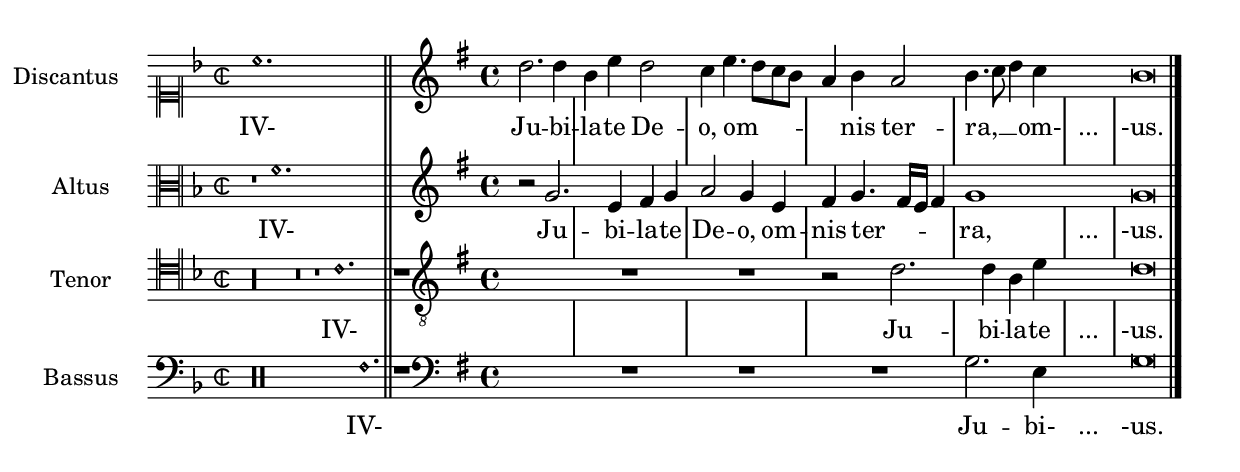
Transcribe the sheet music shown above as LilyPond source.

%% Do not edit this file; it is auto-generated from LSR http://lsr.dsi.unimi.it
%% This file is in the public domain.
\version "2.13.1"

\header {
  lsrtags = "ancient-notation, template"

%% Translation of GIT committish: aea975539ec44fd0f1a8fd25930b88b5ab64b53a
  texidoces = "
Al transcribir música mensural, es útil un «incipit» al compienzo
de la pieza para indicar la tonalidad y el tempo
originales. Aunque los músicos actuales están acostumbrados a las
barras de compás para reconocer con más facilidad los patrones
rítmicos, durante el período de la música mensural aún no se
habíen inventado las líneas divisorias; de hecho, la medida solía
cambiar a cada pocas notas. Como compromiso, a menudo las líneas
divisorias se imprimen entre los pentagramas en vez de hacerlo
encima de ellos.

"
  doctitlees = "Plantilla de notación de música antigua (transcripción moderna de música mensural)"
%% Translation of GIT committish: 17633f6b8681af86230aa84597fe7561e98c91d6
  
  texidocde = "
Bei der Transkription von Mensuralmusik ist es oft erwünscht, ein 
Incipit an den Anfang des Stückes zu stellen, damit klar ist, wie 
Tempo und Schlüssel in der Originalnotation gesetzt waren. Während 
heutzutage Musiker an Taktlinien gewöhnt sind, um Rhythmen schneller 
zu erkennen, wurden diese in der Mensuralmusik nicht verwendet. 
Tatsächlich ändern sich die Rhythmen auch oft alle paar Noten. Als 
ein Kompromiss werden die Notenlinien nicht auf dem System, sondern 
zwischen den Systemen geschrieben.
"

%% Translation of GIT committish: 499a511d4166feaada31114e097f86b5e0c56421
  texidocfr = "
Lorsque l'on transcrit de la musique mensurale, il est d'usage 
d'indiquer en début de partition,  par un « incipit », les tonalité 
et tempo originaux.  De nos jours, les musiciens ont l'habitude de 
voir des barres de mesure qui les aide à appréhender la structure 
rythmique.  Ces barres n'existaient pas du temps où ces œuvres ont 
été écrites ; en fait, la métrique évoluait au fil de la pièce.  Un 
compromis consiste à imprimer des barres de mesure entre les portées 
plutôt que sur la portée elle-même.

"
  doctitle = "Exemples de notation ancienne -- transcription moderne de musique mensurale"

  texidoc = "
When transcribing mensural music, an incipit at the beginning of the
piece is useful to indicate the original key and tempo. While today
musicians are used to bar lines in order to faster recognize rhythmic
patterns, bar lines were not yet invented during the period of mensural
music; in fact, the meter often changed after every few notes. As a
compromise, bar lines are often printed between the staves rather than
on the staves. 

"
  doctitle = "Ancient notation template -- modern transcription of mensural music"
} % begin verbatim

global = {
  \set Score.skipBars = ##t

  % incipit
  \once \override Score.SystemStartBracket #'transparent = ##t
  \override Score.SpacingSpanner #'spacing-increment = #1.0 % tight spacing
  \key f \major
  \time 2/2
  \once \override Staff.TimeSignature #'style = #'neomensural
  \override Voice.NoteHead #'style = #'neomensural
  \override Voice.Rest #'style = #'neomensural
  \set Staff.printKeyCancellation = ##f
  \cadenzaOn % turn off bar lines
  \skip 1*10
  \once \override Staff.BarLine #'transparent = ##f
  \bar "||"
  \skip 1*1 % need this extra \skip such that clef change comes
            % after bar line
  \bar ""

  % main
  \revert Score.SpacingSpanner #'spacing-increment % CHECK: no effect?
  \cadenzaOff % turn bar lines on again
  \once \override Staff.Clef #'full-size-change = ##t
  \set Staff.forceClef = ##t
  \key g \major
  \time 4/4
  \override Voice.NoteHead #'style = #'default
  \override Voice.Rest #'style = #'default

  % FIXME: setting printKeyCancellation back to #t must not
  % occur in the first bar after the incipit.  Dto. for forceClef.
  % Therefore, we need an extra \skip.
  \skip 1*1
  \set Staff.printKeyCancellation = ##t
  \set Staff.forceClef = ##f

  \skip 1*7 % the actual music

  % let finis bar go through all staves
  \override Staff.BarLine #'transparent = ##f

  % finis bar
  \bar "|."
}

discantusNotes = {
  \transpose c' c'' {
    \set Staff.instrumentName = #"Discantus  "

    % incipit
    \clef "neomensural-c1"
    c'1. s2   % two bars
    \skip 1*8 % eight bars
    \skip 1*1 % one bar

    % main
    \clef "treble"
    d'2. d'4 |
    b e' d'2 |
    c'4 e'4.( d'8 c' b |
    a4) b a2 |
    b4.( c'8 d'4) c'4 |
    \once \override NoteHead #'transparent = ##t c'1 |
    b\breve |
  }
}

discantusLyrics = \lyricmode {
  % incipit
  IV-

  % main
  Ju -- bi -- |
  la -- te De -- |
  o, om --
  nis ter -- |
  ra, __ om- |
  "..." |
  -us. |
}

altusNotes = {
  \transpose c' c'' {
    \set Staff.instrumentName = #"Altus  "

    % incipit
    \clef "neomensural-c3"
    r1        % one bar
    f1. s2    % two bars
    \skip 1*7 % seven bars
    \skip 1*1 % one bar

    % main
    \clef "treble"
    r2 g2. e4 fis g | % two bars
    a2 g4 e |
    fis g4.( fis16 e fis4) |
    g1 |
    \once \override NoteHead #'transparent = ##t g1 |
    g\breve |
  }
}

altusLyrics = \lyricmode {
  % incipit
  IV-

  % main
  Ju -- bi -- la -- te | % two bars
  De -- o, om -- |
  nis ter -- ra, |
  "..." |
  -us. |
}

tenorNotes = {
  \transpose c' c' {
    \set Staff.instrumentName = #"Tenor  "

    % incipit
    \clef "neomensural-c4"
    r\longa   % four bars
    r\breve   % two bars
    r1        % one bar
    c'1. s2   % two bars
    \skip 1*1 % one bar
    \skip 1*1 % one bar

    % main
    \clef "treble_8"
    R1 |
    R1 |
    R1 |
    r2 d'2. d'4 b e' | % two bars
    \once \override NoteHead #'transparent = ##t e'1 |
    d'\breve |
  }
}

tenorLyrics = \lyricmode {
  % incipit
  IV-

  % main
  Ju -- bi -- la -- te | % two bars
  "..." |
  -us. |
}

bassusNotes = {
  \transpose c' c' {
    \set Staff.instrumentName = #"Bassus  "

    % incipit
    \clef "bass"
    r\maxima  % eight bars
    f1. s2    % two bars
    \skip 1*1 % one bar

    % main
    \clef "bass"
    R1 |
    R1 |
    R1 |
    R1 |
    g2. e4 |
    \once \override NoteHead #'transparent = ##t e1 |
    g\breve |
  }
}

bassusLyrics = \lyricmode {
  % incipit
  IV-

  % main
  Ju -- bi- |
  "..." |
  -us. |
}

\score {
  \new StaffGroup = choirStaff <<
    \new Voice =
      "discantusNotes" << \global \discantusNotes >>
    \new Lyrics =
      "discantusLyrics" \lyricsto discantusNotes { \discantusLyrics }
    \new Voice =
      "altusNotes" << \global \altusNotes >>
    \new Lyrics =
      "altusLyrics" \lyricsto altusNotes { \altusLyrics }
    \new Voice =
      "tenorNotes" << \global \tenorNotes >>
    \new Lyrics =
      "tenorLyrics" \lyricsto tenorNotes { \tenorLyrics }
    \new Voice =
      "bassusNotes" << \global \bassusNotes >>
    \new Lyrics =
      "bassusLyrics" \lyricsto bassusNotes { \bassusLyrics }
  >>
  \layout {
    \context {
      \Score

      % no bars in staves
      \override BarLine #'transparent = ##t

      % incipit should not start with a start delimiter
      \remove "System_start_delimiter_engraver"
    }
    \context {
      \Voice

      % no slurs
      \override Slur #'transparent = ##t

      % Comment in the below "\remove" command to allow line
      % breaking also at those barlines where a note overlaps
      % into the next bar.  The command is commented out in this
      % short example score, but especially for large scores, you
      % will typically yield better line breaking and thus improve
      % overall spacing if you comment in the following command.
      %\remove "Forbid_line_break_engraver"
    }
  }
}




